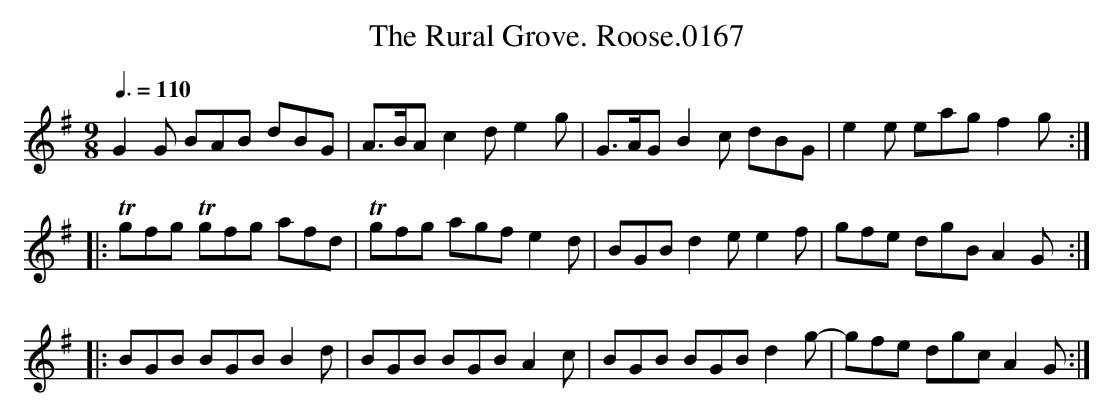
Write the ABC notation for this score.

X:1
T:Rural Grove. Roose.0167, The
M:9/8
L:1/8
Q:3/8=110
K:G
G2G BAB dBG|A>BA c2d e2g|G>AG B2c dBG|e2e eag f2g:|
|:Tgfg Tgfg afd|Tgfg agf e2d|BGB d2e e2f|gfe dgB A2G:|
|:BGB BGB B2d|BGB BGB A2c|BGB BGB d2g-|gfe dgc A2G:|
